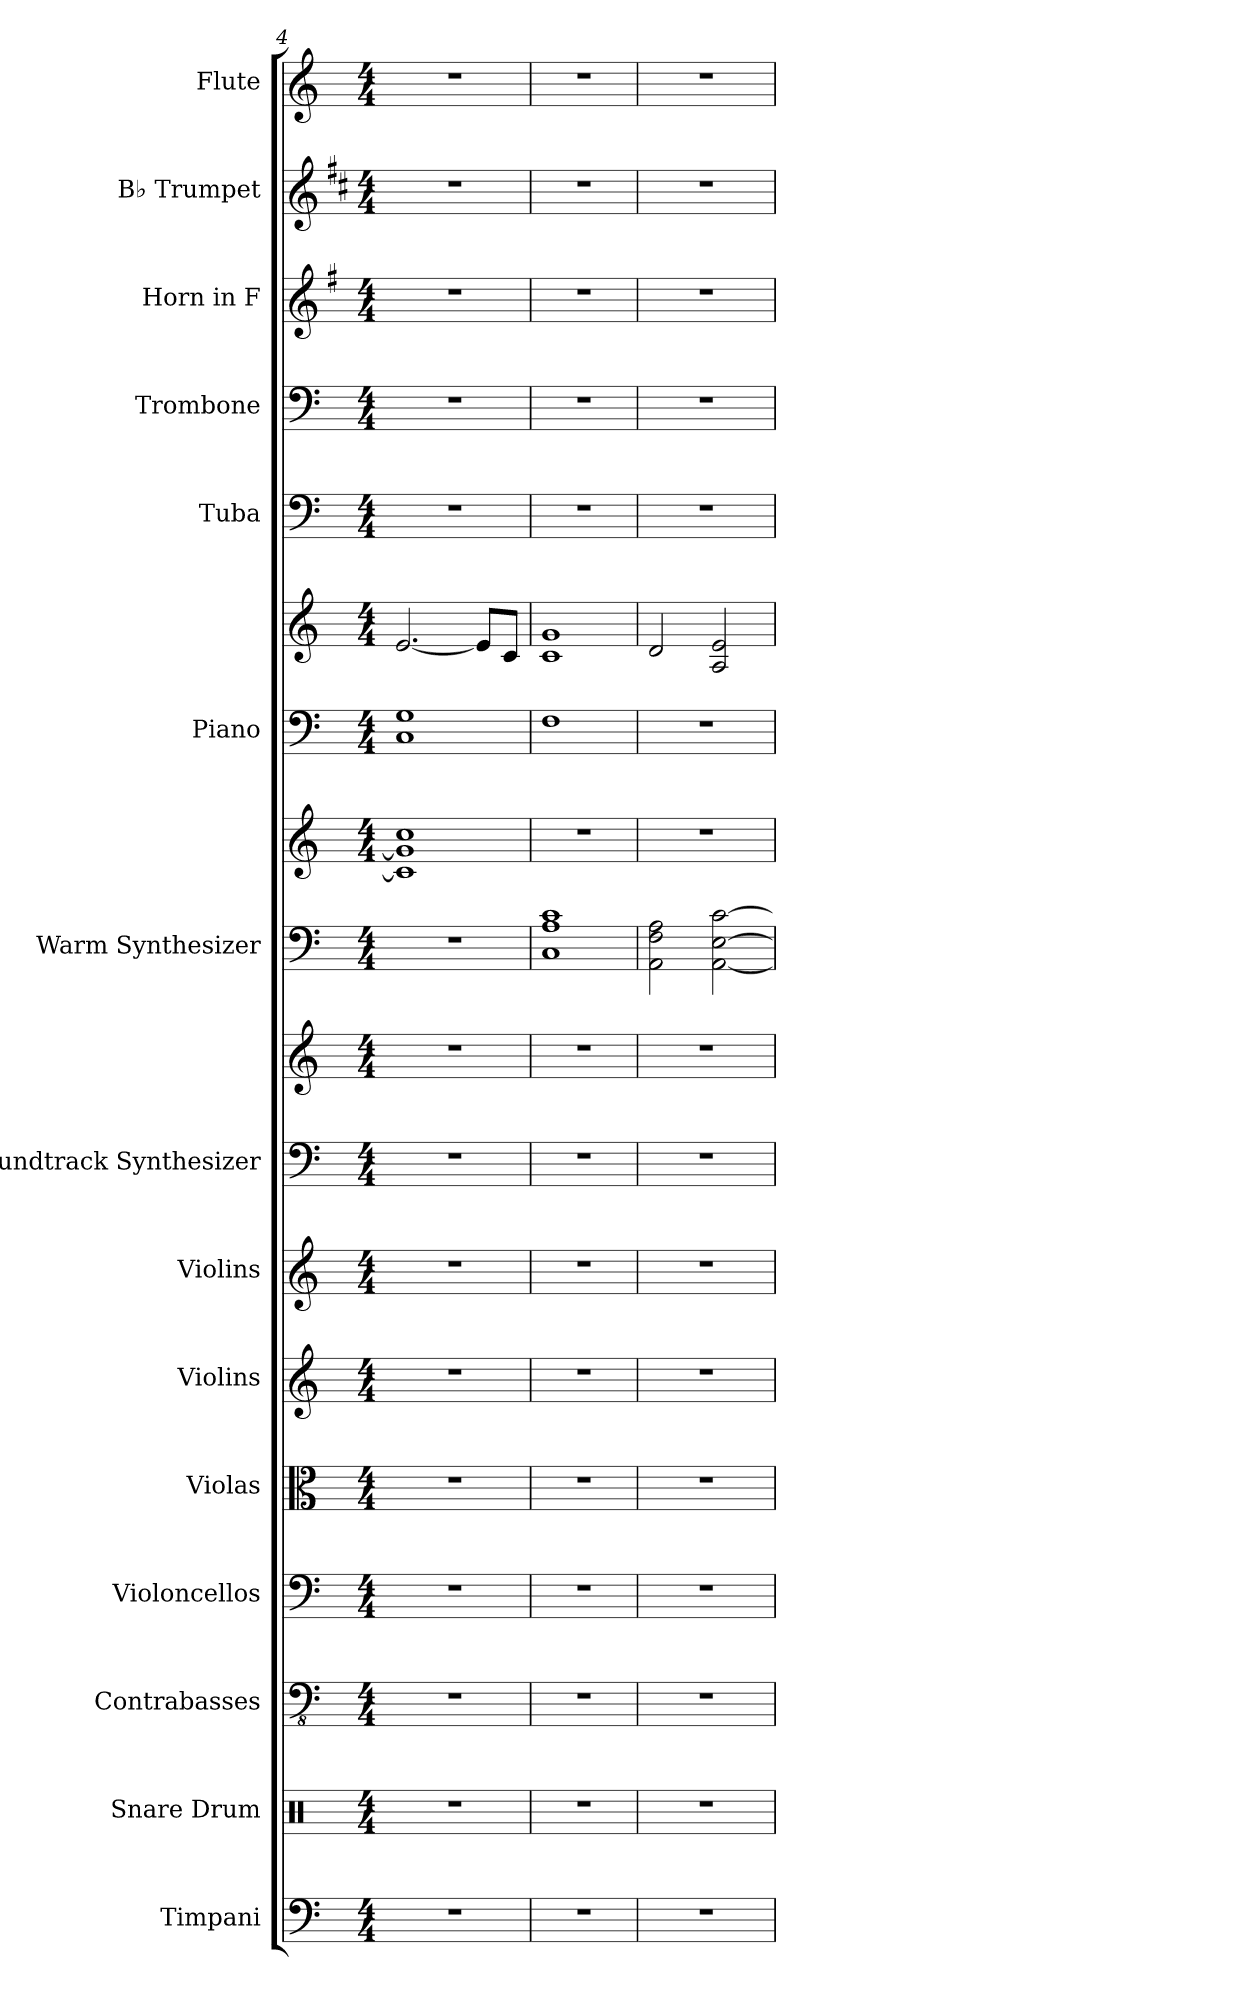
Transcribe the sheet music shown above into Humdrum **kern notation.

**kern	**kern	**kern	**kern	**kern	**kern	**kern	**kern	**kern	**kern	**kern	**kern	**kern	**kern	**kern	**kern	**kern	**kern
*part15	*part14	*part13	*part12	*part11	*part10	*part9	*part8	*part8	*part7	*part7	*part6	*part6	*part5	*part4	*part3	*part2	*part1
*staff18	*staff17	*staff16	*staff15	*staff14	*staff13	*staff12	*staff11	*staff10	*staff9	*staff8	*staff7	*staff6	*staff5	*staff4	*staff3	*staff2	*staff1
*I"Timpani	*I"Snare Drum	*I"Contrabasses	*I"Violoncellos	*I"Violas	*I"Violins	*I"Violins	*I"Soundtrack Synthesizer	*	*I"Warm Synthesizer	*	*I"Piano	*	*I"Tuba	*I"Trombone	*I"Horn in F	*I"B♭ Trumpet	*I"Flute
*I'Timp.	*I'Sn. Dr.	*I'Cbs.	*I'Vlcs.	*I'Vlas.	*I'Vlns.	*I'Vlns.	*I'Synth.	*	*I'Synth.	*	*I'Pno.	*	*I'Tba.	*I'Trb.	*	*I'B♭ Tpt.	*I'Fl.
*clefF4	*clefX	*clefFv4	*clefF4	*clefC3	*clefG2	*clefG2	*clefF4	*clefG2	*clefF4	*clefG2	*clefF4	*clefG2	*clefF4	*clefF4	*clefG2	*clefG2	*clefG2
*	*	*	*	*	*	*	*	*	*	*	*	*	*	*	*ITrd4c7	*ITrd1c2	*
*k[]	*k[]	*k[]	*k[]	*k[]	*k[]	*k[]	*k[]	*k[]	*k[]	*k[]	*k[]	*k[]	*k[]	*k[]	*k[]	*k[]	*k[]
*M4/4	*M4/4	*M4/4	*M4/4	*M4/4	*M4/4	*M4/4	*M4/4	*M4/4	*M4/4	*M4/4	*M4/4	*M4/4	*M4/4	*M4/4	*M4/4	*M4/4	*M4/4
=4	=4	=4	=4	=4	=4	=4	=4	=4	=4	=4	=4	=4	=4	=4	=4	=4	=4
1r	1r	1r	1r	1r	1r	1r	1r	1r	1r	1c] 1g] 1cc	1C 1G	[2.e/	1r	1r	1r	1r	1r
.	.	.	.	.	.	.	.	.	.	.	.	8e/L]	.	.	.	.	.
.	.	.	.	.	.	.	.	.	.	.	.	8c/J	.	.	.	.	.
=5	=5	=5	=5	=5	=5	=5	=5	=5	=5	=5	=5	=5	=5	=5	=5	=5	=5
1r	1r	1r	1r	1r	1r	1r	1r	1r	1C 1A 1c	1r	1F	1c 1g	1r	1r	1r	1r	1r
=6	=6	=6	=6	=6	=6	=6	=6	=6	=6	=6	=6	=6	=6	=6	=6	=6	=6
1r	1r	1r	1r	1r	1r	1r	1r	1r	2AA\ 2F\ 2A\	1r	1r	2d/	1r	1r	1r	1r	1r
.	.	.	.	.	.	.	.	.	[2AA\ [2E\ [2c\	.	.	2A/ 2e/	.	.	.	.	.
=	=	=	=	=	=	=	=	=	=	=	=	=	=	=	=	=	=
*-	*-	*-	*-	*-	*-	*-	*-	*-	*-	*-	*-	*-	*-	*-	*-	*-	*-
